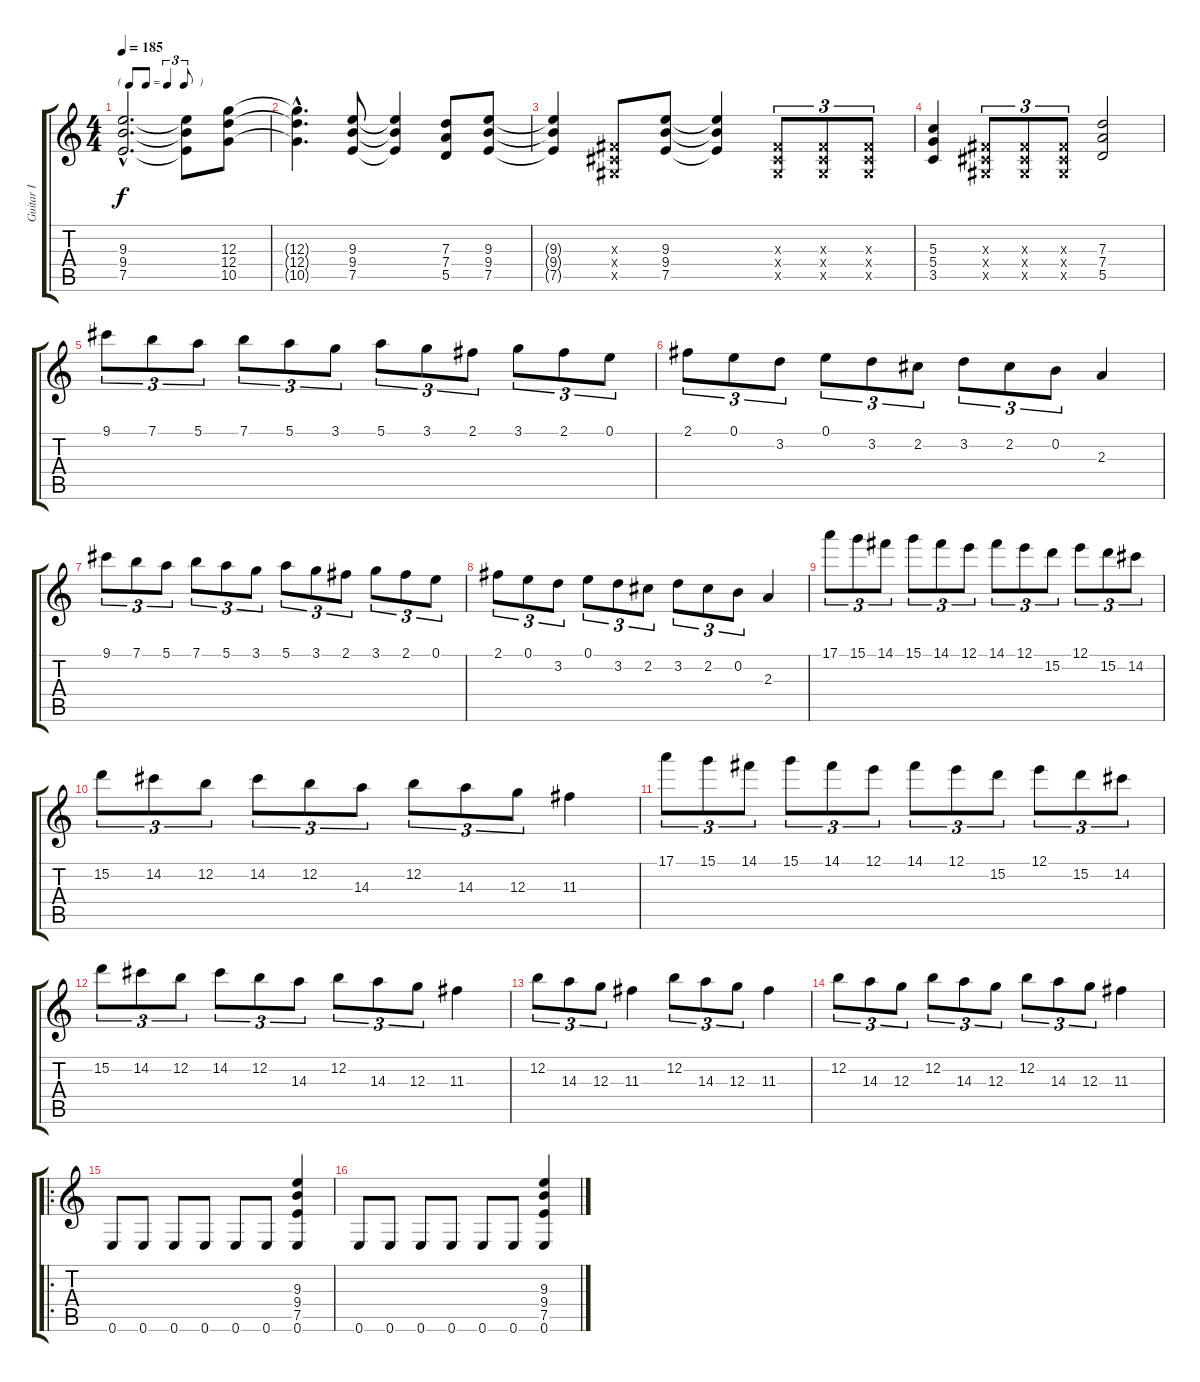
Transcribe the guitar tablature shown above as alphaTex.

\track ("Guitar I" "Guitar I") {instrument overdrivenguitar}
\staff {score tabs}
\tuning (E4 B3 G3 D3 A2 E2) {hide}
\ts (4 4)
\tf triplet8th
\tempo 185
\clef g2
\ks c
(9.3{hac} 9.4{hac} 7.5{hac}).2{d dy f} (9.3{t} 9.4{t} 7.5{t}).8 (12.3 12.4 10.5).8 |
(12.3{hac t} 12.4{hac t} 10.5{hac t}).4{d} (9.3 9.4 7.5).8 (9.3{t} 9.4{t} 7.5{t}).4 (7.3 7.4 5.5).8 (9.3 9.4 7.5).8 |
(9.3{t} 9.4{t} 7.5{t}).4 (-1.3{x} -1.4{x} -1.5{x}).8 (9.3 9.4 7.5).8 (9.3{t} 9.4{t} 7.5{t}).4 (-1.3{x} -1.4{x} -1.5{x}).8{tu (3 2)} (-1.3{x} -1.4{x} -1.5{x}).8{tu (3 2)} (-1.3{x} -1.4{x} -1.5{x}).8{tu (3 2)} |
(5.3 5.4 3.5).4 (-1.3{x} -1.4{x} -1.5{x}).8{tu (3 2)} (-1.3{x} -1.4{x} -1.5{x}).8{tu (3 2)} (-1.3{x} -1.4{x} -1.5{x}).8{tu (3 2)} (7.3 7.4 5.5).2 |
9.1.8{tu (3 2)} 7.1.8{tu (3 2)} 5.1.8{tu (3 2)} 7.1.8{tu (3 2)} 5.1.8{tu (3 2)} 3.1.8{tu (3 2)} 5.1.8{tu (3 2)} 3.1.8{tu (3 2)} 2.1.8{tu (3 2)} 3.1.8{tu (3 2)} 2.1.8{tu (3 2)} 0.1.8{tu (3 2)} |
2.1.8{tu (3 2)} 0.1.8{tu (3 2)} 3.2.8{tu (3 2)} 0.1.8{tu (3 2)} 3.2.8{tu (3 2)} 2.2.8{tu (3 2)} 3.2.8{tu (3 2)} 2.2.8{tu (3 2)} 0.2.8{tu (3 2)} 2.3.4 |
9.1.8{tu (3 2)} 7.1.8{tu (3 2)} 5.1.8{tu (3 2)} 7.1.8{tu (3 2)} 5.1.8{tu (3 2)} 3.1.8{tu (3 2)} 5.1.8{tu (3 2)} 3.1.8{tu (3 2)} 2.1.8{tu (3 2)} 3.1.8{tu (3 2)} 2.1.8{tu (3 2)} 0.1.8{tu (3 2)} |
2.1.8{tu (3 2)} 0.1.8{tu (3 2)} 3.2.8{tu (3 2)} 0.1.8{tu (3 2)} 3.2.8{tu (3 2)} 2.2.8{tu (3 2)} 3.2.8{tu (3 2)} 2.2.8{tu (3 2)} 0.2.8{tu (3 2)} 2.3.4 |
17.1.8{tu (3 2)} 15.1.8{tu (3 2)} 14.1.8{tu (3 2)} 15.1.8{tu (3 2)} 14.1.8{tu (3 2)} 12.1.8{tu (3 2)} 14.1.8{tu (3 2)} 12.1.8{tu (3 2)} 15.2.8{tu (3 2)} 12.1.8{tu (3 2)} 15.2.8{tu (3 2)} 14.2.8{tu (3 2)} |
15.2.8{tu (3 2)} 14.2.8{tu (3 2)} 12.2.8{tu (3 2)} 14.2.8{tu (3 2)} 12.2.8{tu (3 2)} 14.3.8{tu (3 2)} 12.2.8{tu (3 2)} 14.3.8{tu (3 2)} 12.3.8{tu (3 2)} 11.3.4 |
17.1.8{tu (3 2)} 15.1.8{tu (3 2)} 14.1.8{tu (3 2)} 15.1.8{tu (3 2)} 14.1.8{tu (3 2)} 12.1.8{tu (3 2)} 14.1.8{tu (3 2)} 12.1.8{tu (3 2)} 15.2.8{tu (3 2)} 12.1.8{tu (3 2)} 15.2.8{tu (3 2)} 14.2.8{tu (3 2)} |
15.2.8{tu (3 2)} 14.2.8{tu (3 2)} 12.2.8{tu (3 2)} 14.2.8{tu (3 2)} 12.2.8{tu (3 2)} 14.3.8{tu (3 2)} 12.2.8{tu (3 2)} 14.3.8{tu (3 2)} 12.3.8{tu (3 2)} 11.3.4 |
12.2.8{tu (3 2)} 14.3.8{tu (3 2)} 12.3.8{tu (3 2)} 11.3.4 12.2.8{tu (3 2)} 14.3.8{tu (3 2)} 12.3.8{tu (3 2)} 11.3.4 |
12.2.8{tu (3 2)} 14.3.8{tu (3 2)} 12.3.8{tu (3 2)} 12.2.8{tu (3 2)} 14.3.8{tu (3 2)} 12.3.8{tu (3 2)} 12.2.8{tu (3 2)} 14.3.8{tu (3 2)} 12.3.8{tu (3 2)} 11.3.4 |
\ro
0.6.8 0.6.8 0.6.8 0.6.8 0.6.8 0.6.8 (9.3 9.4 7.5 0.6).4 |
0.6.8 0.6.8 0.6.8 0.6.8 0.6.8 0.6.8 (9.3 9.4 7.5 0.6).4
